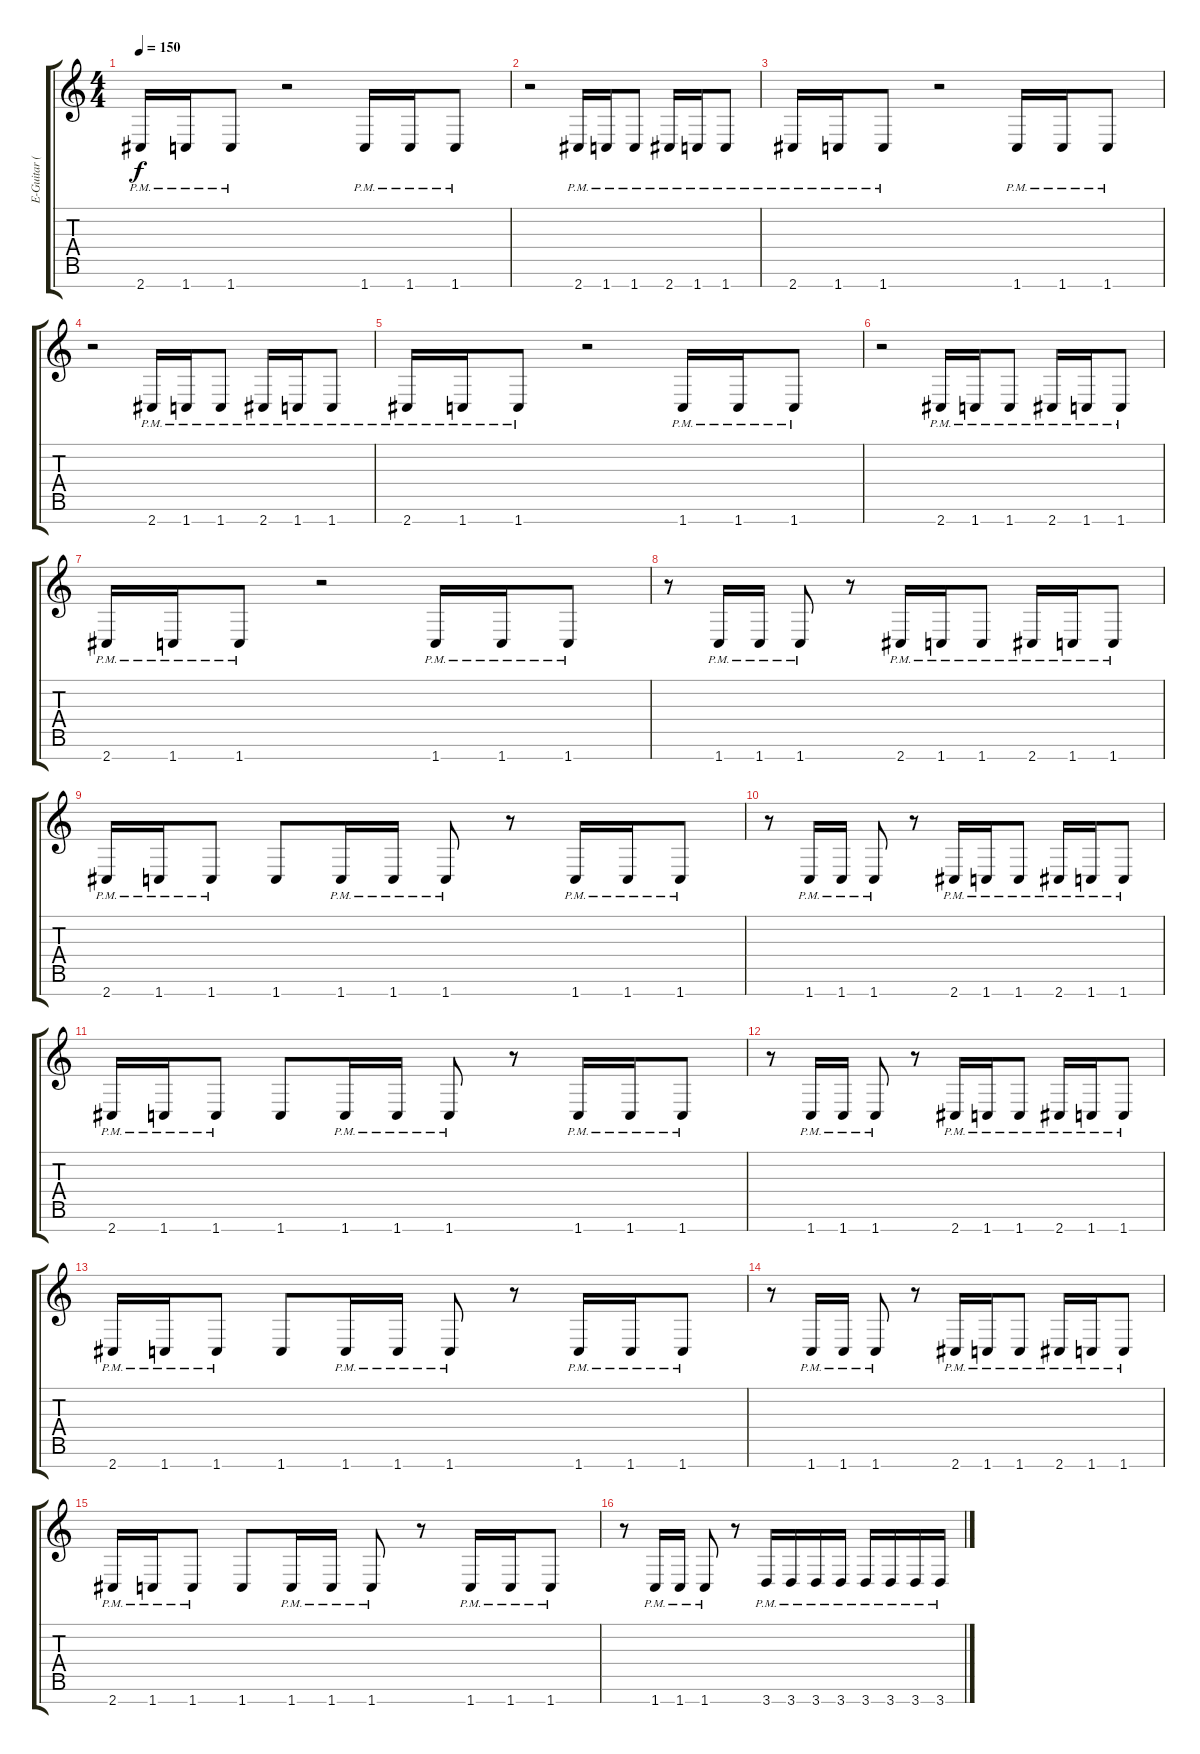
\track ("E-Guitar (7-String)" "E-Guitar (") {instrument distortionguitar}
\staff {score tabs}
\tuning (E4 B3 G3 D3 A2 E2 B1) {hide}
\ts (4 4)
\tempo 150
\clef g2
\ks c
2.7{pm}.16{dy f} 1.7{pm}.16 1.7{pm}.8 r.2 1.7{pm}.16 1.7{pm}.16 1.7{pm}.8 |
r.2 2.7{pm}.16 1.7{pm}.16 1.7{pm}.8 2.7{pm}.16 1.7{pm}.16 1.7{pm}.8 |
2.7{pm}.16 1.7{pm}.16 1.7{pm}.8 r.2 1.7{pm}.16 1.7{pm}.16 1.7{pm}.8 |
r.2 2.7{pm}.16 1.7{pm}.16 1.7{pm}.8 2.7{pm}.16 1.7{pm}.16 1.7{pm}.8 |
2.7{pm}.16 1.7{pm}.16 1.7{pm}.8 r.2 1.7{pm}.16 1.7{pm}.16 1.7{pm}.8 |
r.2 2.7{pm}.16 1.7{pm}.16 1.7{pm}.8 2.7{pm}.16 1.7{pm}.16 1.7{pm}.8 |
2.7{pm}.16 1.7{pm}.16 1.7{pm}.8 r.2 1.7{pm}.16 1.7{pm}.16 1.7{pm}.8 |
r.8 1.7{pm}.16 1.7{pm}.16 1.7{pm}.8 r.8 2.7{pm}.16 1.7{pm}.16 1.7{pm}.8 2.7{pm}.16 1.7{pm}.16 1.7{pm}.8 |
2.7{pm}.16 1.7{pm}.16 1.7{pm}.8 1.7.8 1.7{pm}.16 1.7{pm}.16 1.7{pm}.8 r.8 1.7{pm}.16 1.7{pm}.16 1.7{pm}.8 |
r.8 1.7{pm}.16 1.7{pm}.16 1.7{pm}.8 r.8 2.7{pm}.16 1.7{pm}.16 1.7{pm}.8 2.7{pm}.16 1.7{pm}.16 1.7{pm}.8 |
2.7{pm}.16 1.7{pm}.16 1.7{pm}.8 1.7.8 1.7{pm}.16 1.7{pm}.16 1.7{pm}.8 r.8 1.7{pm}.16 1.7{pm}.16 1.7{pm}.8 |
r.8 1.7{pm}.16 1.7{pm}.16 1.7{pm}.8 r.8 2.7{pm}.16 1.7{pm}.16 1.7{pm}.8 2.7{pm}.16 1.7{pm}.16 1.7{pm}.8 |
2.7{pm}.16 1.7{pm}.16 1.7{pm}.8 1.7.8 1.7{pm}.16 1.7{pm}.16 1.7{pm}.8 r.8 1.7{pm}.16 1.7{pm}.16 1.7{pm}.8 |
r.8 1.7{pm}.16 1.7{pm}.16 1.7{pm}.8 r.8 2.7{pm}.16 1.7{pm}.16 1.7{pm}.8 2.7{pm}.16 1.7{pm}.16 1.7{pm}.8 |
2.7{pm}.16 1.7{pm}.16 1.7{pm}.8 1.7.8 1.7{pm}.16 1.7{pm}.16 1.7{pm}.8 r.8 1.7{pm}.16 1.7{pm}.16 1.7{pm}.8 |
r.8 1.7{pm}.16 1.7{pm}.16 1.7{pm}.8 r.8 3.7{pm}.16 3.7{pm}.16 3.7{pm}.16 3.7{pm}.16 3.7{pm}.16 3.7{pm}.16 3.7{pm}.16 3.7{pm}.16
